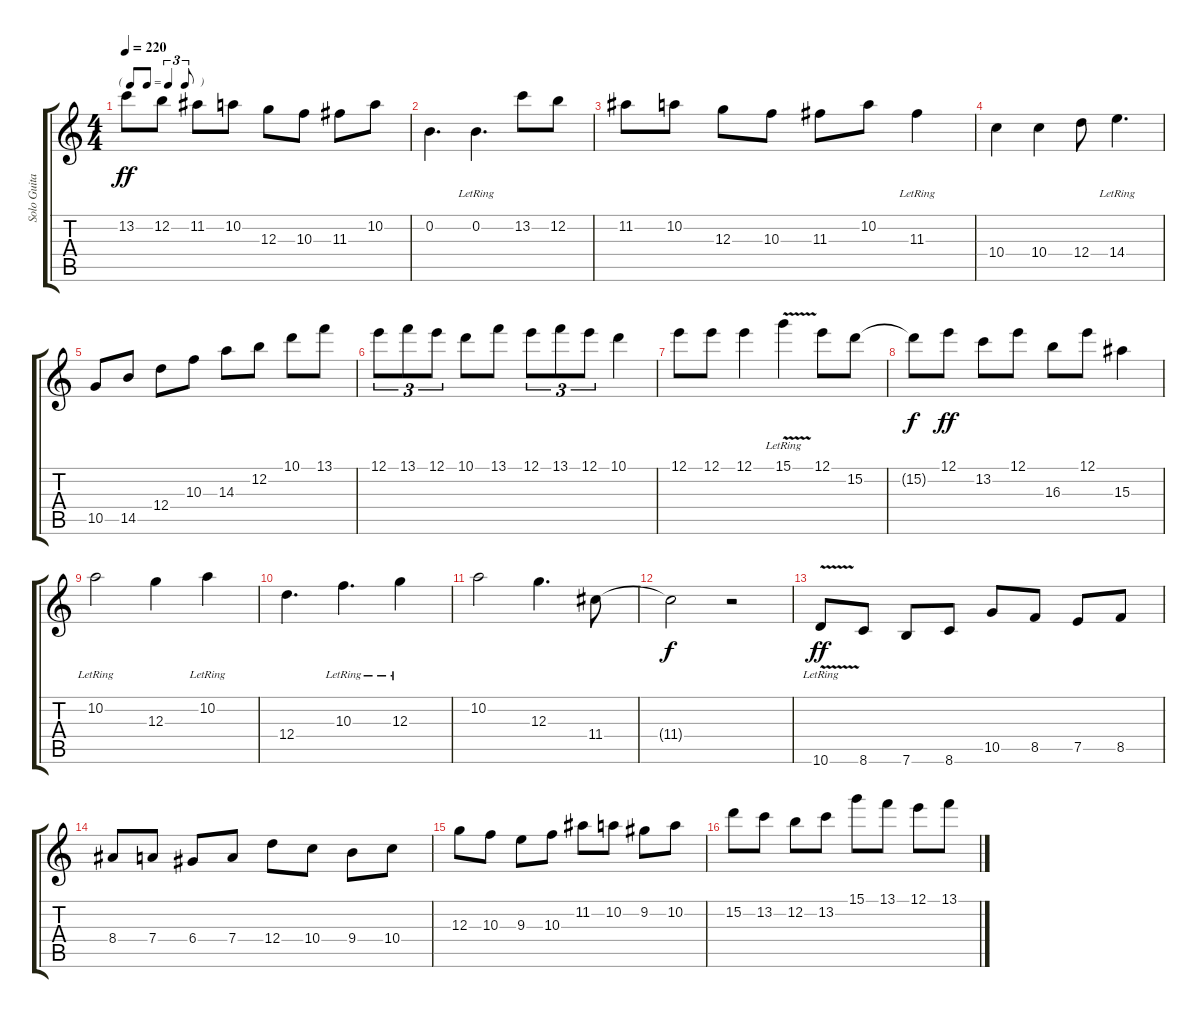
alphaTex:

\track ("Solo Guitar (For Sound)" "Solo Guita") {instrument electricbasspick}
\staff {score tabs}
\tuning (E4 B3 G3 D3 A2 E2) {hide}
\ts (4 4)
\tf triplet8th
\tempo 220
\clef g2
\ks c
13.2.8{dy ff} 12.2.8 11.2.8 10.2.8 12.3.8 10.3.8 11.3.8 10.2.8 |
0.2.4{d} 0.2{lr}.4{d} 13.2.8 12.2.8 |
11.2.8 10.2.8 12.3.8 10.3.8 11.3.8 10.2.8 11.3{lr}.4 |
10.4.4 10.4.4 12.4.8 14.4{lr}.4{d} |
10.5.8 14.5.8 12.4.8 10.3.8 14.3.8 12.2.8 10.1.8 13.1.8 |
12.1.8{tu (3 2)} 13.1.8{tu (3 2)} 12.1.8{tu (3 2)} 10.1.8 13.1.8 12.1.8{tu (3 2)} 13.1.8{tu (3 2)} 12.1.8{tu (3 2)} 10.1.4 |
12.1.8 12.1.8 12.1.4 15.1{v lr}.4 12.1.8 15.2.8 |
15.2{t}.8{dy f} 12.1.8{dy ff} 13.2.8 12.1.8 16.3.8 12.1.8 15.3.4 |
10.2{lr}.2 12.3.4 10.2{lr}.4 |
12.4.4{d} 10.3{lr}.4{d} 12.3{lr}.4 |
10.2.2 12.3.4{d} 11.4.8 |
11.4{t}.2{dy f} r.2 |
10.6{v lr}.8{dy ff} 8.6.8 7.6.8 8.6.8 10.5.8 8.5.8 7.5.8 8.5.8 |
8.4.8 7.4.8 6.4.8 7.4.8 12.4.8 10.4.8 9.4.8 10.4.8 |
12.3.8 10.3.8 9.3.8 10.3.8 11.2.8 10.2.8 9.2.8 10.2.8 |
15.2.8 13.2.8 12.2.8 13.2.8 15.1.8 13.1.8 12.1.8 13.1.8
